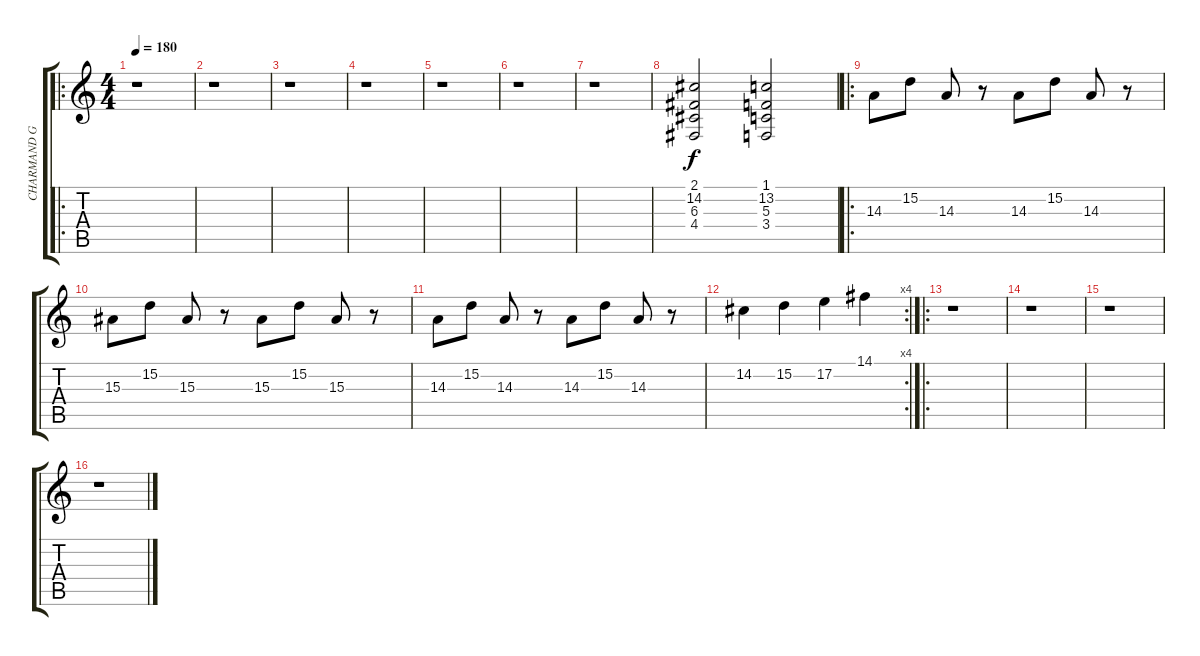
\track ("CHARMAND GRIMLOCH" "CHARMAND G") {instrument stringensemble1}
\staff {score tabs}
\tuning (E4 B3 G3 D3 A2 E2) {hide}
\ro
\ts (4 4)
\tempo 180
\clef g2
\ks c
r.1{dy f instrument stringensemble1} |
r.1 |
r.1 |
r.1 |
r.1 |
r.1 |
r.1 |
(2.1 14.2 6.3 4.4).2 (1.1 13.2 5.3 3.4).2 |
\ro
14.3.8 15.2.8 14.3.8 r.8 14.3.8 15.2.8 14.3.8 r.8 |
15.3.8 15.2.8 15.3.8 r.8 15.3.8 15.2.8 15.3.8 r.8 |
14.3.8 15.2.8 14.3.8 r.8 14.3.8 15.2.8 14.3.8 r.8 |
\rc 4
14.2.4 15.2.4 17.2.4 14.1.4 |
\ro
r.1 |
r.1 |
r.1 |
r.1
